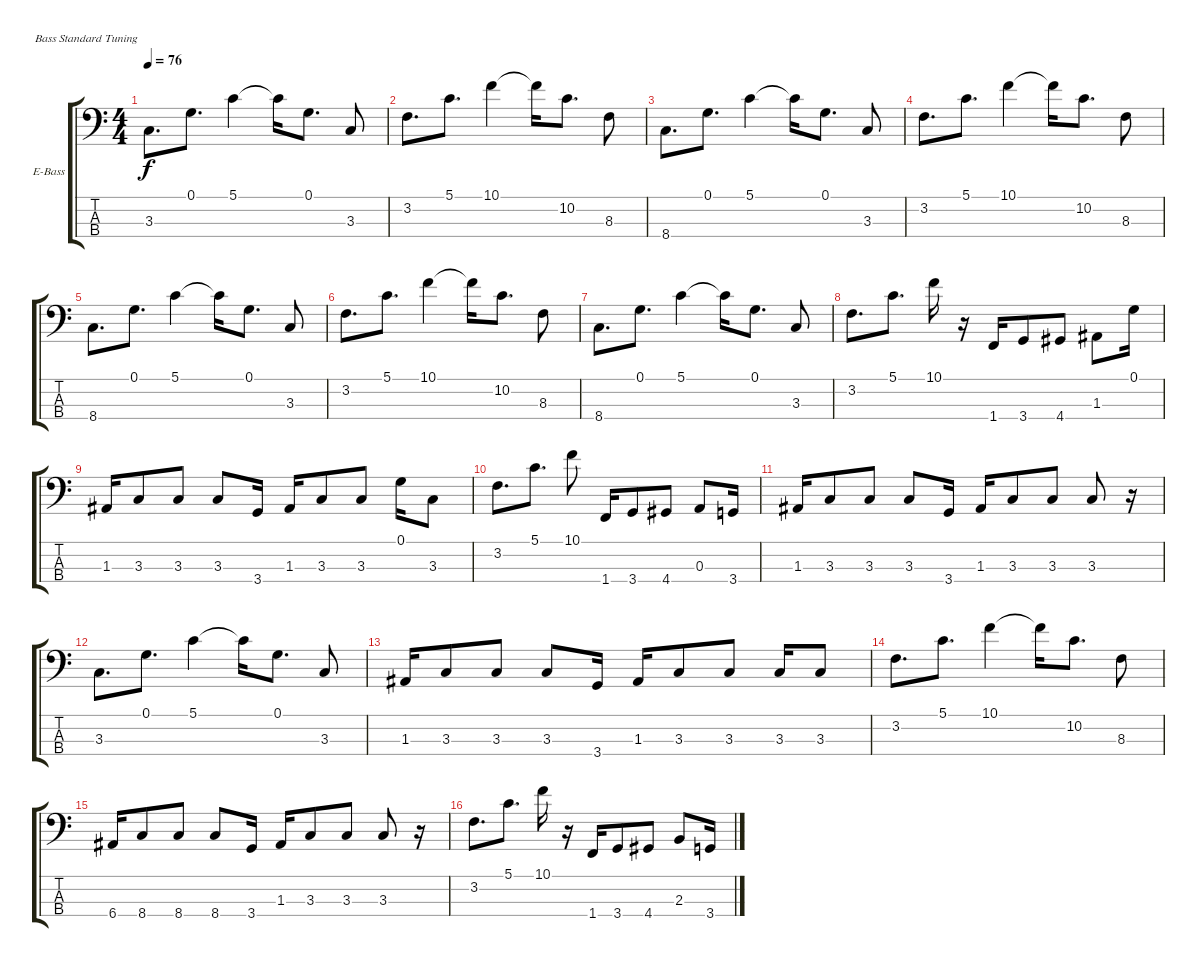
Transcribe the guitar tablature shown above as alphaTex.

\bracketExtendMode groupsimilarinstruments
\firstSystemTrackNameOrientation horizontal
\otherSystemsTrackNameOrientation horizontal
\track ("Bass" "E-Bass") {instrument electricbassfinger}
\staff {score tabs}
\tuning (G2 D2 A1 E1)
\ts (4 4)
\tempo 76
\clef f4
\ks c
3.3.8{d dy f} 0.1.8{d} 5.1.4 5.1{t}.16 0.1.8{d} 3.3.8 |
3.2.8{d} 5.1.8{d} 10.1.4 10.1{t}.16 10.2.8{d} 8.3.8 |
8.4.8{d} 0.1.8{d} 5.1.4 5.1{t}.16 0.1.8{d} 3.3.8 |
3.2.8{d} 5.1.8{d} 10.1.4 10.1{t}.16 10.2.8{d} 8.3.8 |
8.4.8{d} 0.1.8{d} 5.1.4 5.1{t}.16 0.1.8{d} 3.3.8 |
3.2.8{d} 5.1.8{d} 10.1.4 10.1{t}.16 10.2.8{d} 8.3.8 |
8.4.8{d} 0.1.8{d} 5.1.4 5.1{t}.16 0.1.8{d} 3.3.8 |
3.2.8{d} 5.1.8{d} 10.1.16 r.16 1.4.16 3.4.8 4.4.8 1.3.8 0.1.16 |
1.3.16 3.3.8 3.3.8 3.3.8 3.4.16 1.3.16 3.3.8 3.3.8 0.1.16 3.3.8 |
3.2.8{d} 5.1.8{d} 10.1.8 1.4.16 3.4.8 4.4.8 0.3.8 3.4.16 |
1.3.16 3.3.8 3.3.8 3.3.8 3.4.16 1.3.16 3.3.8 3.3.8 3.3.8 r.16 |
3.3.8{d} 0.1.8{d} 5.1.4 5.1{t}.16 0.1.8{d} 3.3.8 |
1.3.16 3.3.8 3.3.8 3.3.8 3.4.16 1.3.16 3.3.8 3.3.8 3.3.16 3.3.8 |
3.2.8{d} 5.1.8{d} 10.1.4 10.1{t}.16 10.2.8{d} 8.3.8 |
6.4.16 8.4.8 8.4.8 8.4.8 3.4.16 1.3.16 3.3.8 3.3.8 3.3.8 r.16 |
3.2.8{d} 5.1.8{d} 10.1.16 r.16 1.4.16 3.4.8 4.4.8 2.3.8 3.4.16
